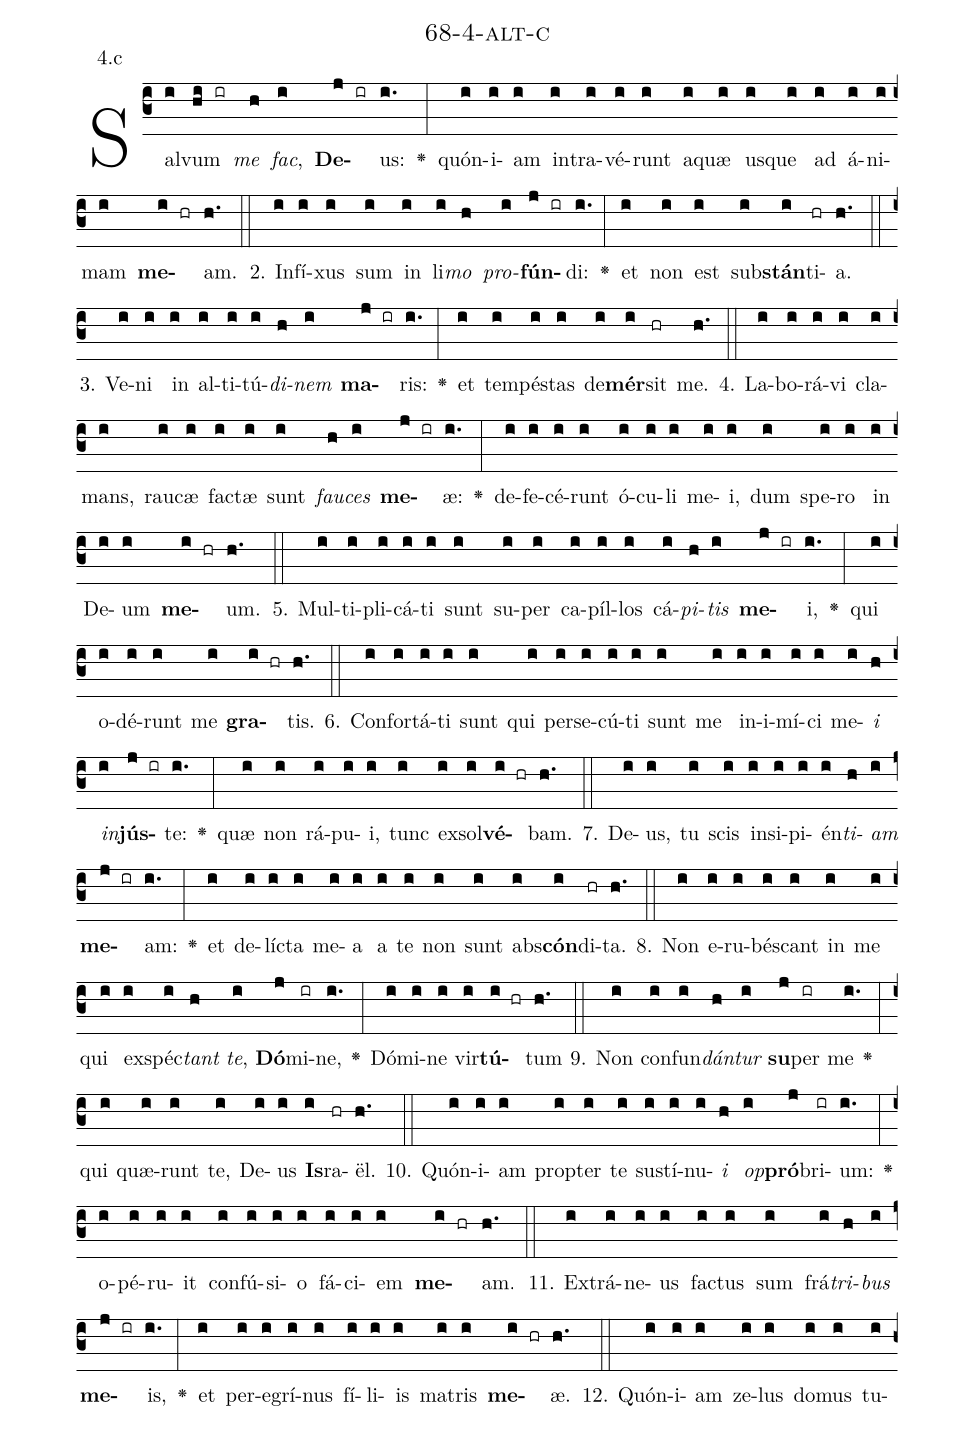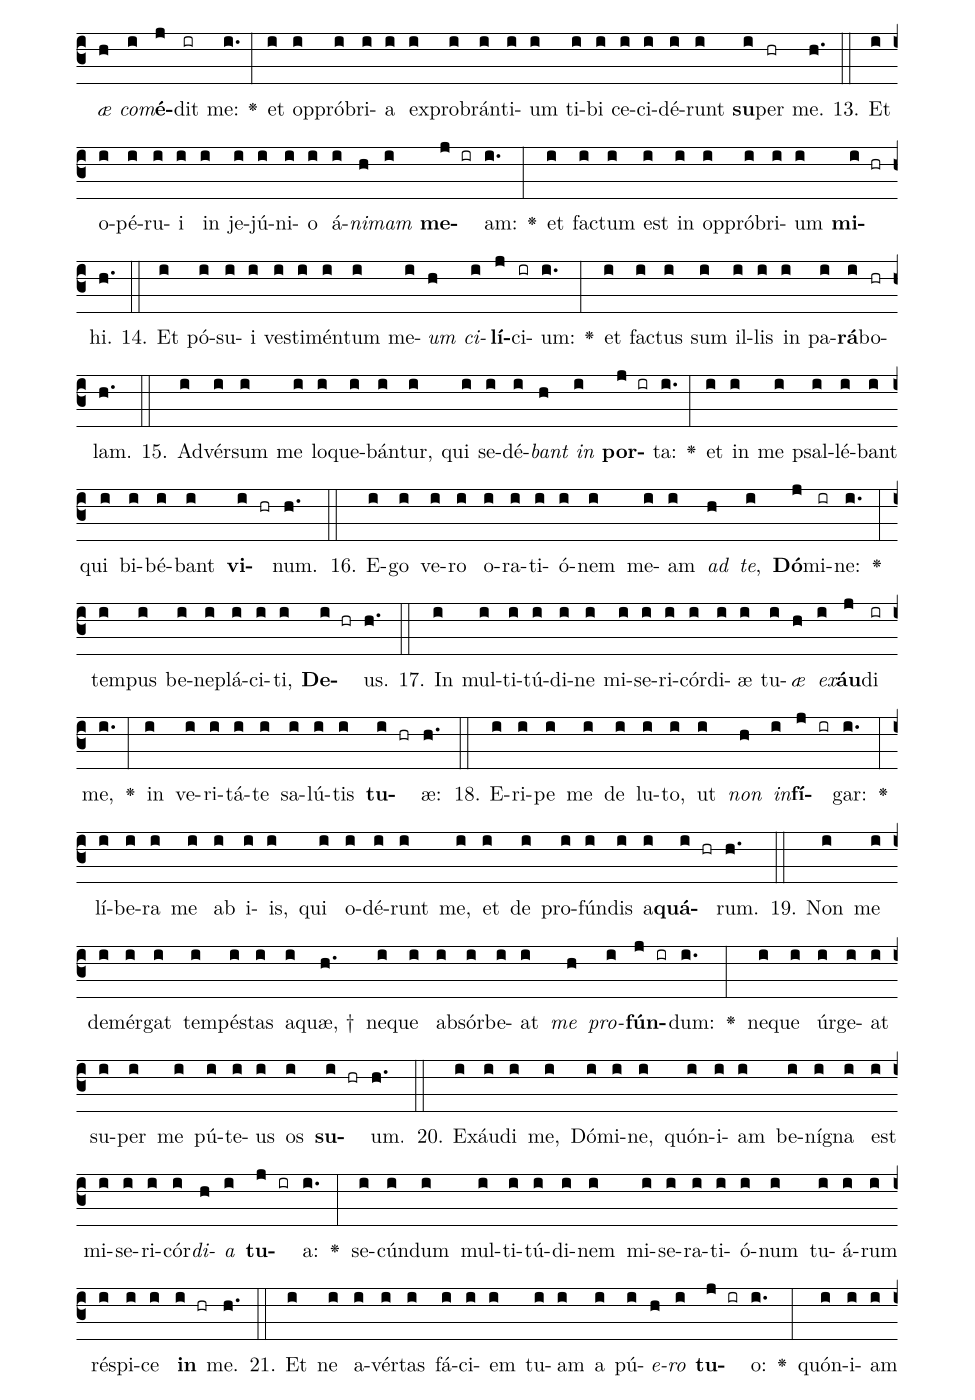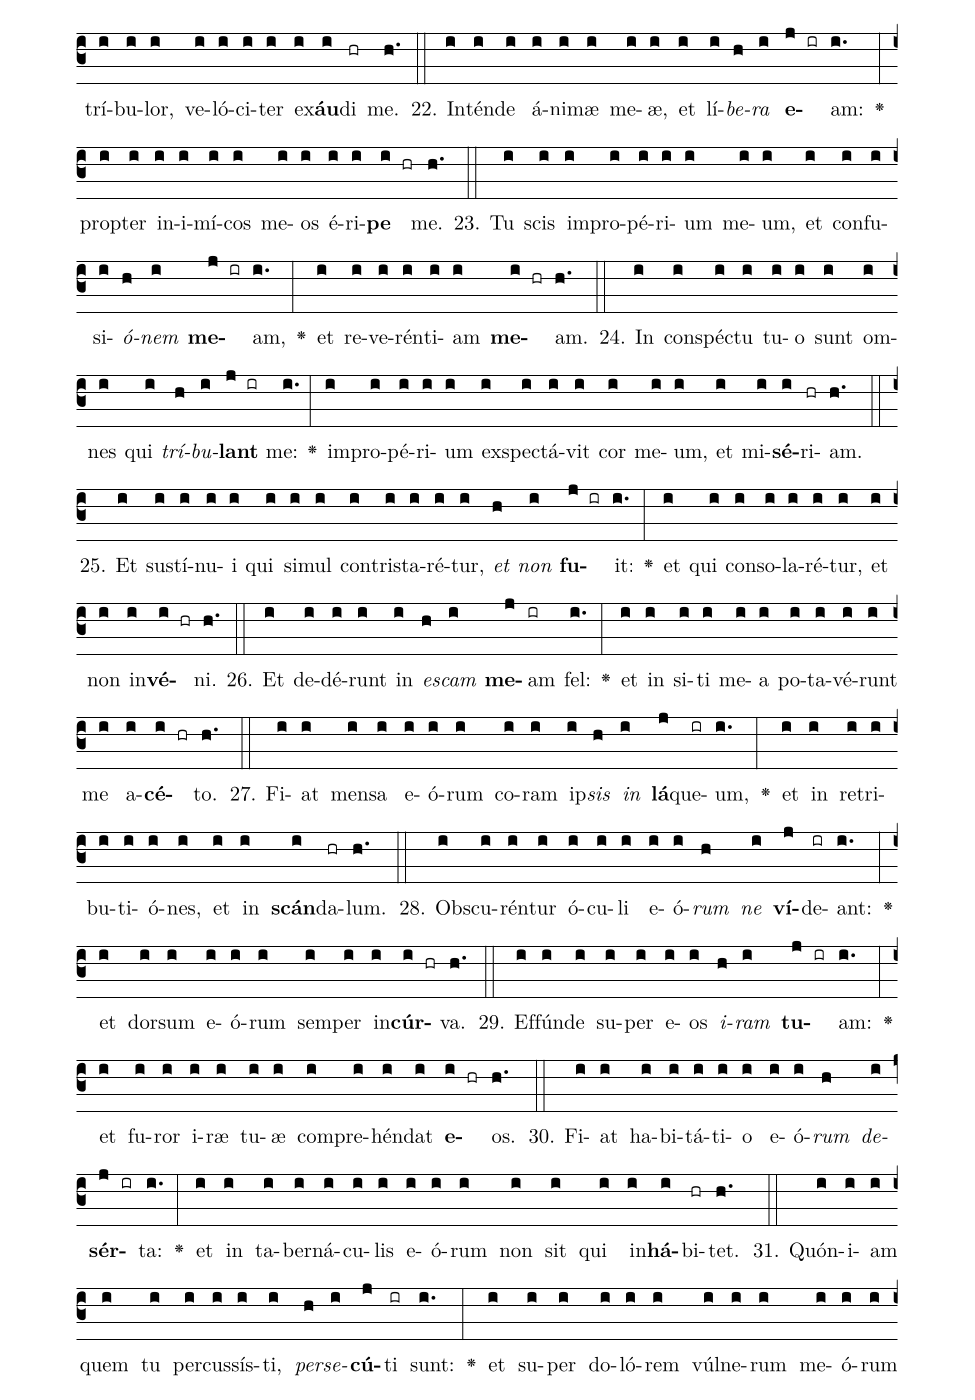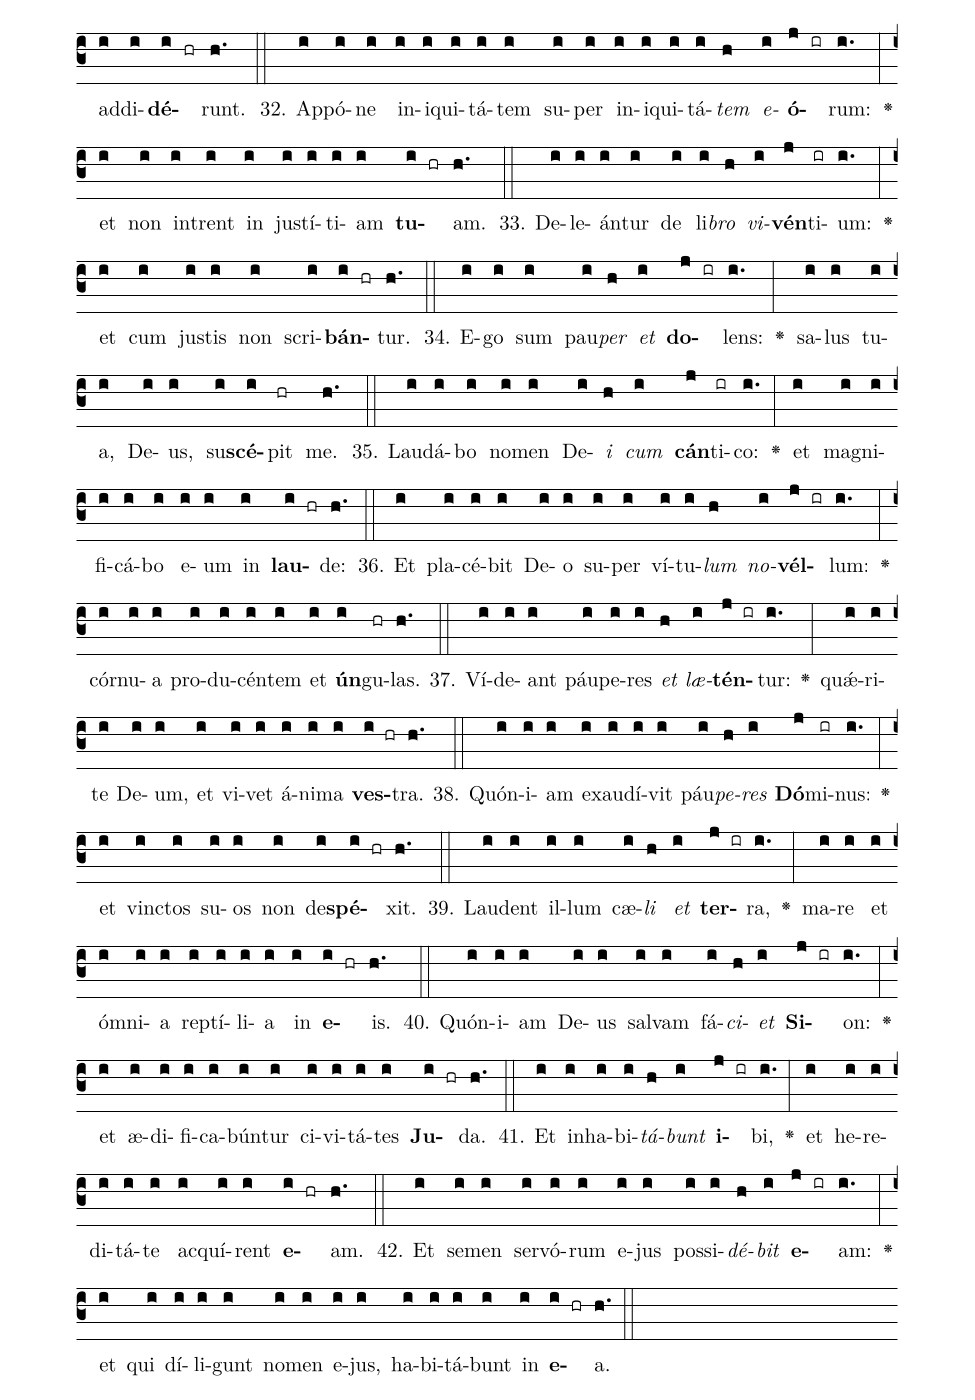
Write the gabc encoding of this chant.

name: 68-4-alt-c;
annotation: 4.c;
%%
(c3)Sal(i)vum(hi ir) <i>me</i>(h) <i>fac</i>,(i) <b>De</b>(j ir)us:(i.) <v>\greheightstar</v>(:) quón(i)i(i)am(i) in(i)tra(i)vé(i)runt(i) a(i)quæ(i) us(i)que(i) ad(i) á(i)ni(i)mam(i) <b>me</b>(i hr)am.(h.) (::)
2. In(i)fí(i)xus(i) sum(i) in(i) li(i)<i>mo</i>(h) <i>pro</i>(i)<b>fún</b>(j ir)di:(i.) <v>\greheightstar</v>(:) et(i) non(i) est(i) sub(i)<b>stán</b>(i)ti(hr)a.(h.) (::)
3. Ve(i)ni(i) in(i) al(i)ti(i)tú(i)<i>di</i>(h)<i>nem</i>(i) <b>ma</b>(j ir)ris:(i.) <v>\greheightstar</v>(:) et(i) tem(i)pés(i)tas(i) de(i)<b>mér</b>(i)sit(hr) me.(h.) (::)
4. La(i)bo(i)rá(i)vi(i) cla(i)mans,(i) rau(i)cæ(i) fac(i)tæ(i) sunt(i) <i>fau</i>(h)<i>ces</i>(i) <b>me</b>(j ir)æ:(i.) <v>\greheightstar</v>(:) de(i)fe(i)cé(i)runt(i) ó(i)cu(i)li(i) me(i)i,(i) dum(i) spe(i)ro(i) in(i) De(i)um(i) <b>me</b>(i hr)um.(h.) (::)
5. Mul(i)ti(i)pli(i)cá(i)ti(i) sunt(i) su(i)per(i) ca(i)píl(i)los(i) cá(i)<i>pi</i>(h)<i>tis</i>(i) <b>me</b>(j ir)i,(i.) <v>\greheightstar</v>(:) qui(i) o(i)dé(i)runt(i) me(i) <b>gra</b>(i hr)tis.(h.) (::)
6. Con(i)for(i)tá(i)ti(i) sunt(i) qui(i) per(i)se(i)cú(i)ti(i) sunt(i) me(i) in(i)i(i)mí(i)ci(i) me(i)<i>i</i>(h) <i>in</i>(i)<b>jús</b>(j ir)te:(i.) <v>\greheightstar</v>(:) quæ(i) non(i) rá(i)pu(i)i,(i) tunc(i) ex(i)sol(i)<b>vé</b>(i hr)bam.(h.) (::)
7. De(i)us,(i) tu(i) scis(i) in(i)si(i)pi(i)én(i)<i>ti</i>(h)<i>am</i>(i) <b>me</b>(j ir)am:(i.) <v>\greheightstar</v>(:) et(i) de(i)líc(i)ta(i) me(i)a(i) a(i) te(i) non(i) sunt(i) abs(i)<b>cón</b>(i)di(hr)ta.(h.) (::)
8. Non(i) e(i)ru(i)bés(i)cant(i) in(i) me(i) qui(i) ex(i)spéc(i)<i>tant</i>(h) <i>te</i>,(i) <b>Dó</b>(j)mi(ir)ne,(i.) <v>\greheightstar</v>(:) Dó(i)mi(i)ne(i) vir(i)<b>tú</b>(i hr)tum(h.) (::)
9. Non(i) con(i)fun(i)<i>dán</i>(h)<i>tur</i>(i) <b>su</b>(j)per(ir) me(i.) <v>\greheightstar</v>(:) qui(i) quæ(i)runt(i) te,(i) De(i)us(i) <b>Is</b>(i)ra(hr)ël.(h.) (::)
10. Quón(i)i(i)am(i) prop(i)ter(i) te(i) sus(i)tí(i)nu(i)<i>i</i>(h) <i>op</i>(i)<b>pró</b>(j)bri(ir)um:(i.) <v>\greheightstar</v>(:) o(i)pé(i)ru(i)it(i) con(i)fú(i)si(i)o(i) fá(i)ci(i)em(i) <b>me</b>(i hr)am.(h.) (::)
11. Ex(i)trá(i)ne(i)us(i) fac(i)tus(i) sum(i) frá(i)<i>tri</i>(h)<i>bus</i>(i) <b>me</b>(j ir)is,(i.) <v>\greheightstar</v>(:) et(i) per(i)e(i)grí(i)nus(i) fí(i)li(i)is(i) ma(i)tris(i) <b>me</b>(i hr)æ.(h.) (::)
12. Quón(i)i(i)am(i) ze(i)lus(i) do(i)mus(i) tu(i)<i>æ</i>(h) <i>com</i>(i)<b>é</b>(j)dit(ir) me:(i.) <v>\greheightstar</v>(:) et(i) op(i)pró(i)bri(i)a(i) ex(i)pro(i)brán(i)ti(i)um(i) ti(i)bi(i) ce(i)ci(i)dé(i)runt(i) <b>su</b>(i)per(hr) me.(h.) (::)
13. Et(i) o(i)pé(i)ru(i)i(i) in(i) je(i)jú(i)ni(i)o(i) á(i)<i>ni</i>(h)<i>mam</i>(i) <b>me</b>(j ir)am:(i.) <v>\greheightstar</v>(:) et(i) fac(i)tum(i) est(i) in(i) op(i)pró(i)bri(i)um(i) <b>mi</b>(i hr)hi.(h.) (::)
14. Et(i) pó(i)su(i)i(i) ves(i)ti(i)mén(i)tum(i) me(i)<i>um</i>(h) <i>ci</i>(i)<b>lí</b>(j)ci(ir)um:(i.) <v>\greheightstar</v>(:) et(i) fac(i)tus(i) sum(i) il(i)lis(i) in(i) pa(i)<b>rá</b>(i)bo(hr)lam.(h.) (::)
15. Ad(i)vér(i)sum(i) me(i) lo(i)que(i)bán(i)tur,(i) qui(i) se(i)dé(i)<i>bant</i>(h) <i>in</i>(i) <b>por</b>(j ir)ta:(i.) <v>\greheightstar</v>(:) et(i) in(i) me(i) psal(i)lé(i)bant(i) qui(i) bi(i)bé(i)bant(i) <b>vi</b>(i hr)num.(h.) (::)
16. E(i)go(i) ve(i)ro(i) o(i)ra(i)ti(i)ó(i)nem(i) me(i)am(i) <i>ad</i>(h) <i>te</i>,(i) <b>Dó</b>(j)mi(ir)ne:(i.) <v>\greheightstar</v>(:) tem(i)pus(i) be(i)ne(i)plá(i)ci(i)ti,(i) <b>De</b>(i hr)us.(h.) (::)
17. In(i) mul(i)ti(i)tú(i)di(i)ne(i) mi(i)se(i)ri(i)cór(i)di(i)æ(i) tu(i)<i>æ</i>(h) <i>ex</i>(i)<b>áu</b>(j)di(ir) me,(i.) <v>\greheightstar</v>(:) in(i) ve(i)ri(i)tá(i)te(i) sa(i)lú(i)tis(i) <b>tu</b>(i hr)æ:(h.) (::)
18. E(i)ri(i)pe(i) me(i) de(i) lu(i)to,(i) ut(i) <i>non</i>(h) <i>in</i>(i)<b>fí</b>(j ir)gar:(i.) <v>\greheightstar</v>(:) lí(i)be(i)ra(i) me(i) ab(i) i(i)is,(i) qui(i) o(i)dé(i)runt(i) me,(i) et(i) de(i) pro(i)fún(i)dis(i) a(i)<b>quá</b>(i hr)rum.(h.) (::)
19. Non(i) me(i) de(i)mér(i)gat(i) tem(i)pés(i)tas(i) a(i)quæ, †(h.) ne(i)que(i) ab(i)sór(i)be(i)at(i) <i>me</i>(h) <i>pro</i>(i)<b>fún</b>(j ir)dum:(i.) <v>\greheightstar</v>(:) ne(i)que(i) úr(i)ge(i)at(i) su(i)per(i) me(i) pú(i)te(i)us(i) os(i) <b>su</b>(i hr)um.(h.) (::)
20. Ex(i)áu(i)di(i) me,(i) Dó(i)mi(i)ne,(i) quón(i)i(i)am(i) be(i)ní(i)gna(i) est(i) mi(i)se(i)ri(i)cór(i)<i>di</i>(h)<i>a</i>(i) <b>tu</b>(j ir)a:(i.) <v>\greheightstar</v>(:) se(i)cún(i)dum(i) mul(i)ti(i)tú(i)di(i)nem(i) mi(i)se(i)ra(i)ti(i)ó(i)num(i) tu(i)á(i)rum(i) ré(i)spi(i)ce(i) <b>in</b>(i hr) me.(h.) (::)
21. Et(i) ne(i) a(i)vér(i)tas(i) fá(i)ci(i)em(i) tu(i)am(i) a(i) pú(i)<i>e</i>(h)<i>ro</i>(i) <b>tu</b>(j ir)o:(i.) <v>\greheightstar</v>(:) quón(i)i(i)am(i) trí(i)bu(i)lor,(i) ve(i)ló(i)ci(i)ter(i) ex(i)<b>áu</b>(i)di(hr) me.(h.) (::)
22. In(i)tén(i)de(i) á(i)ni(i)mæ(i) me(i)æ,(i) et(i) lí(i)<i>be</i>(h)<i>ra</i>(i) <b>e</b>(j ir)am:(i.) <v>\greheightstar</v>(:) prop(i)ter(i) in(i)i(i)mí(i)cos(i) me(i)os(i) é(i)ri(i)<b>pe</b>(i hr) me.(h.) (::)
23. Tu(i) scis(i) im(i)pro(i)pé(i)ri(i)um(i) me(i)um,(i) et(i) con(i)fu(i)si(i)<i>ó</i>(h)<i>nem</i>(i) <b>me</b>(j ir)am,(i.) <v>\greheightstar</v>(:) et(i) re(i)ve(i)rén(i)ti(i)am(i) <b>me</b>(i hr)am.(h.) (::)
24. In(i) con(i)spéc(i)tu(i) tu(i)o(i) sunt(i) om(i)nes(i) qui(i) <i>trí</i>(h)<i>bu</i>(i)<b>lant</b>(j ir) me:(i.) <v>\greheightstar</v>(:) im(i)pro(i)pé(i)ri(i)um(i) ex(i)spec(i)tá(i)vit(i) cor(i) me(i)um,(i) et(i) mi(i)<b>sé</b>(i)ri(hr)am.(h.) (::)
25. Et(i) sus(i)tí(i)nu(i)i(i) qui(i) si(i)mul(i) con(i)tris(i)ta(i)ré(i)tur,(i) <i>et</i>(h) <i>non</i>(i) <b>fu</b>(j ir)it:(i.) <v>\greheightstar</v>(:) et(i) qui(i) con(i)so(i)la(i)ré(i)tur,(i) et(i) non(i) in(i)<b>vé</b>(i hr)ni.(h.) (::)
26. Et(i) de(i)dé(i)runt(i) in(i) <i>es</i>(h)<i>cam</i>(i) <b>me</b>(j)am(ir) fel:(i.) <v>\greheightstar</v>(:) et(i) in(i) si(i)ti(i) me(i)a(i) po(i)ta(i)vé(i)runt(i) me(i) a(i)<b>cé</b>(i hr)to.(h.) (::)
27. Fi(i)at(i) men(i)sa(i) e(i)ó(i)rum(i) co(i)ram(i) ip(i)<i>sis</i>(h) <i>in</i>(i) <b>lá</b>(j)que(ir)um,(i.) <v>\greheightstar</v>(:) et(i) in(i) re(i)tri(i)bu(i)ti(i)ó(i)nes,(i) et(i) in(i) <b>scán</b>(i)da(hr)lum.(h.) (::)
28. Obs(i)cu(i)rén(i)tur(i) ó(i)cu(i)li(i) e(i)ó(i)<i>rum</i>(h) <i>ne</i>(i) <b>ví</b>(j)de(ir)ant:(i.) <v>\greheightstar</v>(:) et(i) dor(i)sum(i) e(i)ó(i)rum(i) sem(i)per(i) in(i)<b>cúr</b>(i hr)va.(h.) (::)
29. Ef(i)fún(i)de(i) su(i)per(i) e(i)os(i) <i>i</i>(h)<i>ram</i>(i) <b>tu</b>(j ir)am:(i.) <v>\greheightstar</v>(:) et(i) fu(i)ror(i) i(i)ræ(i) tu(i)æ(i) com(i)pre(i)hén(i)dat(i) <b>e</b>(i hr)os.(h.) (::)
30. Fi(i)at(i) ha(i)bi(i)tá(i)ti(i)o(i) e(i)ó(i)<i>rum</i>(h) <i>de</i>(i)<b>sér</b>(j ir)ta:(i.) <v>\greheightstar</v>(:) et(i) in(i) ta(i)ber(i)ná(i)cu(i)lis(i) e(i)ó(i)rum(i) non(i) sit(i) qui(i) in(i)<b>há</b>(i)bi(hr)tet.(h.) (::)
31. Quón(i)i(i)am(i) quem(i) tu(i) per(i)cus(i)sís(i)ti,(i) <i>per</i>(h)<i>se</i>(i)<b>cú</b>(j)ti(ir) sunt:(i.) <v>\greheightstar</v>(:) et(i) su(i)per(i) do(i)ló(i)rem(i) vúl(i)ne(i)rum(i) me(i)ó(i)rum(i) ad(i)di(i)<b>dé</b>(i hr)runt.(h.) (::)
32. Ap(i)pó(i)ne(i) in(i)i(i)qui(i)tá(i)tem(i) su(i)per(i) in(i)i(i)qui(i)tá(i)<i>tem</i>(h) <i>e</i>(i)<b>ó</b>(j ir)rum:(i.) <v>\greheightstar</v>(:) et(i) non(i) in(i)trent(i) in(i) jus(i)tí(i)ti(i)am(i) <b>tu</b>(i hr)am.(h.) (::)
33. De(i)le(i)án(i)tur(i) de(i) li(i)<i>bro</i>(h) <i>vi</i>(i)<b>vén</b>(j)ti(ir)um:(i.) <v>\greheightstar</v>(:) et(i) cum(i) jus(i)tis(i) non(i) scri(i)<b>bán</b>(i hr)tur.(h.) (::)
34. E(i)go(i) sum(i) pau(i)<i>per</i>(h) <i>et</i>(i) <b>do</b>(j ir)lens:(i.) <v>\greheightstar</v>(:) sa(i)lus(i) tu(i)a,(i) De(i)us,(i) su(i)<b>scé</b>(i)pit(hr) me.(h.) (::)
35. Lau(i)dá(i)bo(i) no(i)men(i) De(i)<i>i</i>(h) <i>cum</i>(i) <b>cán</b>(j)ti(ir)co:(i.) <v>\greheightstar</v>(:) et(i) ma(i)gni(i)fi(i)cá(i)bo(i) e(i)um(i) in(i) <b>lau</b>(i hr)de:(h.) (::)
36. Et(i) pla(i)cé(i)bit(i) De(i)o(i) su(i)per(i) ví(i)tu(i)<i>lum</i>(h) <i>no</i>(i)<b>vél</b>(j ir)lum:(i.) <v>\greheightstar</v>(:) cór(i)nu(i)a(i) pro(i)du(i)cén(i)tem(i) et(i) <b>ún</b>(i)gu(hr)las.(h.) (::)
37. Ví(i)de(i)ant(i) páu(i)pe(i)res(i) <i>et</i>(h) <i>læ</i>(i)<b>tén</b>(j ir)tur:(i.) <v>\greheightstar</v>(:) quǽ(i)ri(i)te(i) De(i)um,(i) et(i) vi(i)vet(i) á(i)ni(i)ma(i) <b>ves</b>(i hr)tra.(h.) (::)
38. Quón(i)i(i)am(i) ex(i)au(i)dí(i)vit(i) páu(i)<i>pe</i>(h)<i>res</i>(i) <b>Dó</b>(j)mi(ir)nus:(i.) <v>\greheightstar</v>(:) et(i) vinc(i)tos(i) su(i)os(i) non(i) de(i)<b>spé</b>(i hr)xit.(h.) (::)
39. Lau(i)dent(i) il(i)lum(i) cæ(i)<i>li</i>(h) <i>et</i>(i) <b>ter</b>(j ir)ra,(i.) <v>\greheightstar</v>(:) ma(i)re(i) et(i) óm(i)ni(i)a(i) rep(i)tí(i)li(i)a(i) in(i) <b>e</b>(i hr)is.(h.) (::)
40. Quón(i)i(i)am(i) De(i)us(i) sal(i)vam(i) fá(i)<i>ci</i>(h)<i>et</i>(i) <b>Si</b>(j ir)on:(i.) <v>\greheightstar</v>(:) et(i) æ(i)di(i)fi(i)ca(i)bún(i)tur(i) ci(i)vi(i)tá(i)tes(i) <b>Ju</b>(i hr)da.(h.) (::)
41. Et(i) in(i)ha(i)bi(i)<i>tá</i>(h)<i>bunt</i>(i) <b>i</b>(j ir)bi,(i.) <v>\greheightstar</v>(:) et(i) he(i)re(i)di(i)tá(i)te(i) ac(i)quí(i)rent(i) <b>e</b>(i hr)am.(h.) (::)
42. Et(i) se(i)men(i) ser(i)vó(i)rum(i) e(i)jus(i) pos(i)si(i)<i>dé</i>(h)<i>bit</i>(i) <b>e</b>(j ir)am:(i.) <v>\greheightstar</v>(:) et(i) qui(i) dí(i)li(i)gunt(i) no(i)men(i) e(i)jus,(i) ha(i)bi(i)tá(i)bunt(i) in(i) <b>e</b>(i hr)a.(h.) (::)
